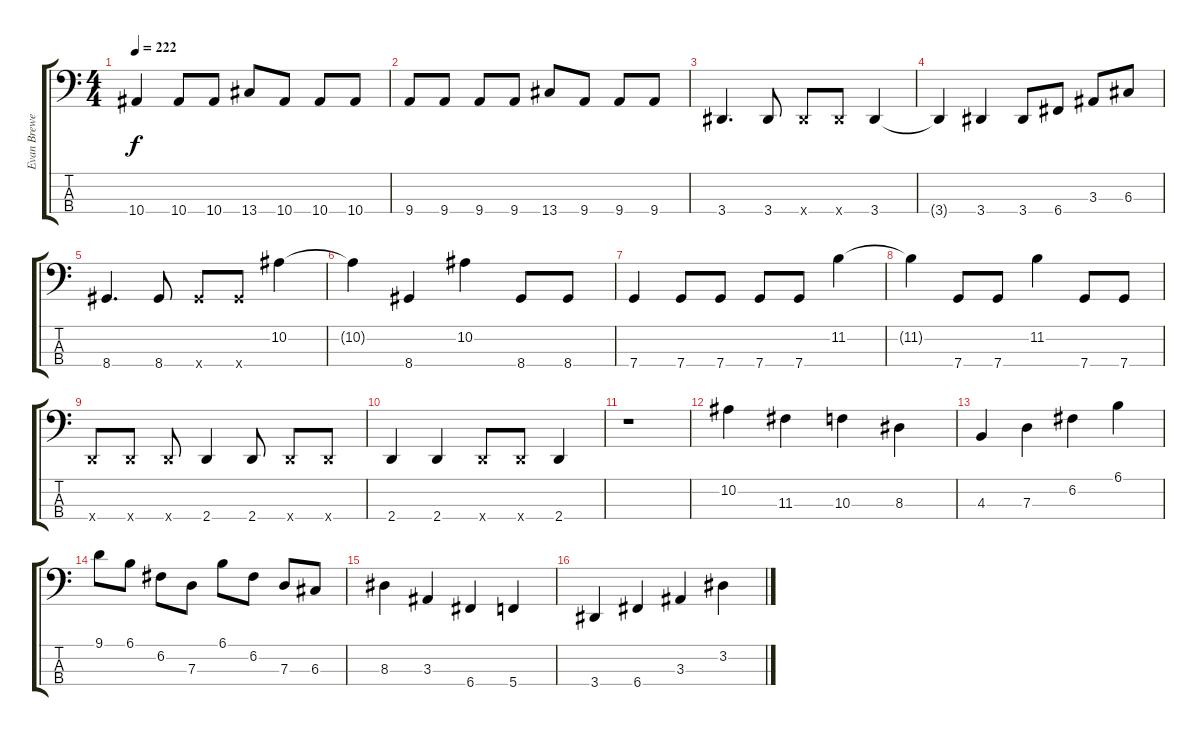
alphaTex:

\track ("Evan Brewer" "Evan Brewe") {instrument electricbassfinger}
\staff {score tabs}
\tuning (F2 C2 G1 C1) {hide}
\ts (4 4)
\tempo 222
\clef f4
\ks c
10.4.4{dy f} 10.4.8 10.4.8 13.4.8 10.4.8 10.4.8 10.4.8 |
9.4.8 9.4.8 9.4.8 9.4.8 13.4.8 9.4.8 9.4.8 9.4.8 |
3.4.4{d} 3.4.8 3.4{x}.8 3.4{x}.8 3.4.4 |
3.4{t}.4 3.4.4 3.4.8 6.4.8 3.3.8 6.3.8 |
8.4.4{d} 8.4.8 8.4{x}.8 8.4{x}.8 10.2.4 |
10.2{t}.4 8.4.4 10.2.4 8.4.8 8.4.8 |
7.4.4 7.4.8 7.4.8 7.4.8 7.4.8 11.2.4 |
11.2{t}.4 7.4.8 7.4.8 11.2.4 7.4.8 7.4.8 |
2.4{x}.8 2.4{x}.8 2.4{x}.8 2.4.4 2.4.8 2.4{x}.8 2.4{x}.8 |
2.4.4 2.4.4 2.4{x}.8 2.4{x}.8 2.4.4 |
r.1 |
10.2.4 11.3.4 10.3.4 8.3.4 |
4.3.4 7.3.4 6.2.4 6.1.4 |
9.1.8 6.1.8 6.2.8 7.3.8 6.1.8 6.2.8 7.3.8 6.3.8 |
8.3.4 3.3.4 6.4.4 5.4.4 |
3.4.4 6.4.4 3.3.4 3.2.4
